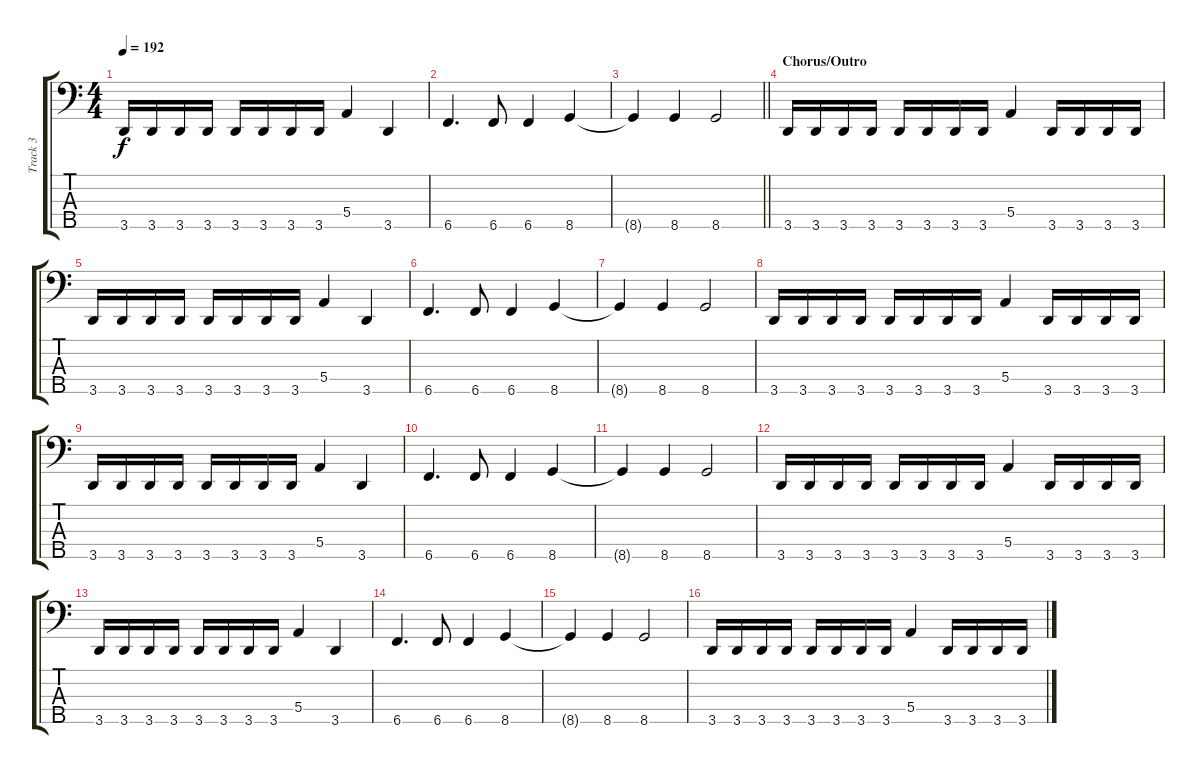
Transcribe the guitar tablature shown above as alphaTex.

\track ("Track 3" "Track 3") {instrument electricbassfinger}
\staff {score tabs}
\tuning (G2 D2 A1 E1 B0) {hide}
\ts (4 4)
\tempo 192
\clef f4
\ks c
3.5.16{dy f} 3.5.16 3.5.16 3.5.16 3.5.16 3.5.16 3.5.16 3.5.16 5.4.4 3.5.4 |
6.5.4{d} 6.5.8 6.5.4 8.5.4 |
\barLineRight lightlight
8.5{t}.4 8.5.4 8.5.2 |
\section ("" "Chorus/Outro")
3.5.16 3.5.16 3.5.16 3.5.16 3.5.16 3.5.16 3.5.16 3.5.16 5.4.4 3.5.16 3.5.16 3.5.16 3.5.16 |
3.5.16 3.5.16 3.5.16 3.5.16 3.5.16 3.5.16 3.5.16 3.5.16 5.4.4 3.5.4 |
6.5.4{d} 6.5.8 6.5.4 8.5.4 |
8.5{t}.4 8.5.4 8.5.2 |
3.5.16 3.5.16 3.5.16 3.5.16 3.5.16 3.5.16 3.5.16 3.5.16 5.4.4 3.5.16 3.5.16 3.5.16 3.5.16 |
3.5.16 3.5.16 3.5.16 3.5.16 3.5.16 3.5.16 3.5.16 3.5.16 5.4.4 3.5.4 |
6.5.4{d} 6.5.8 6.5.4 8.5.4 |
8.5{t}.4 8.5.4 8.5.2 |
3.5.16 3.5.16 3.5.16 3.5.16 3.5.16 3.5.16 3.5.16 3.5.16 5.4.4 3.5.16 3.5.16 3.5.16 3.5.16 |
3.5.16 3.5.16 3.5.16 3.5.16 3.5.16 3.5.16 3.5.16 3.5.16 5.4.4 3.5.4 |
6.5.4{d} 6.5.8 6.5.4 8.5.4 |
8.5{t}.4 8.5.4 8.5.2 |
3.5.16 3.5.16 3.5.16 3.5.16 3.5.16 3.5.16 3.5.16 3.5.16 5.4.4 3.5.16 3.5.16 3.5.16 3.5.16
